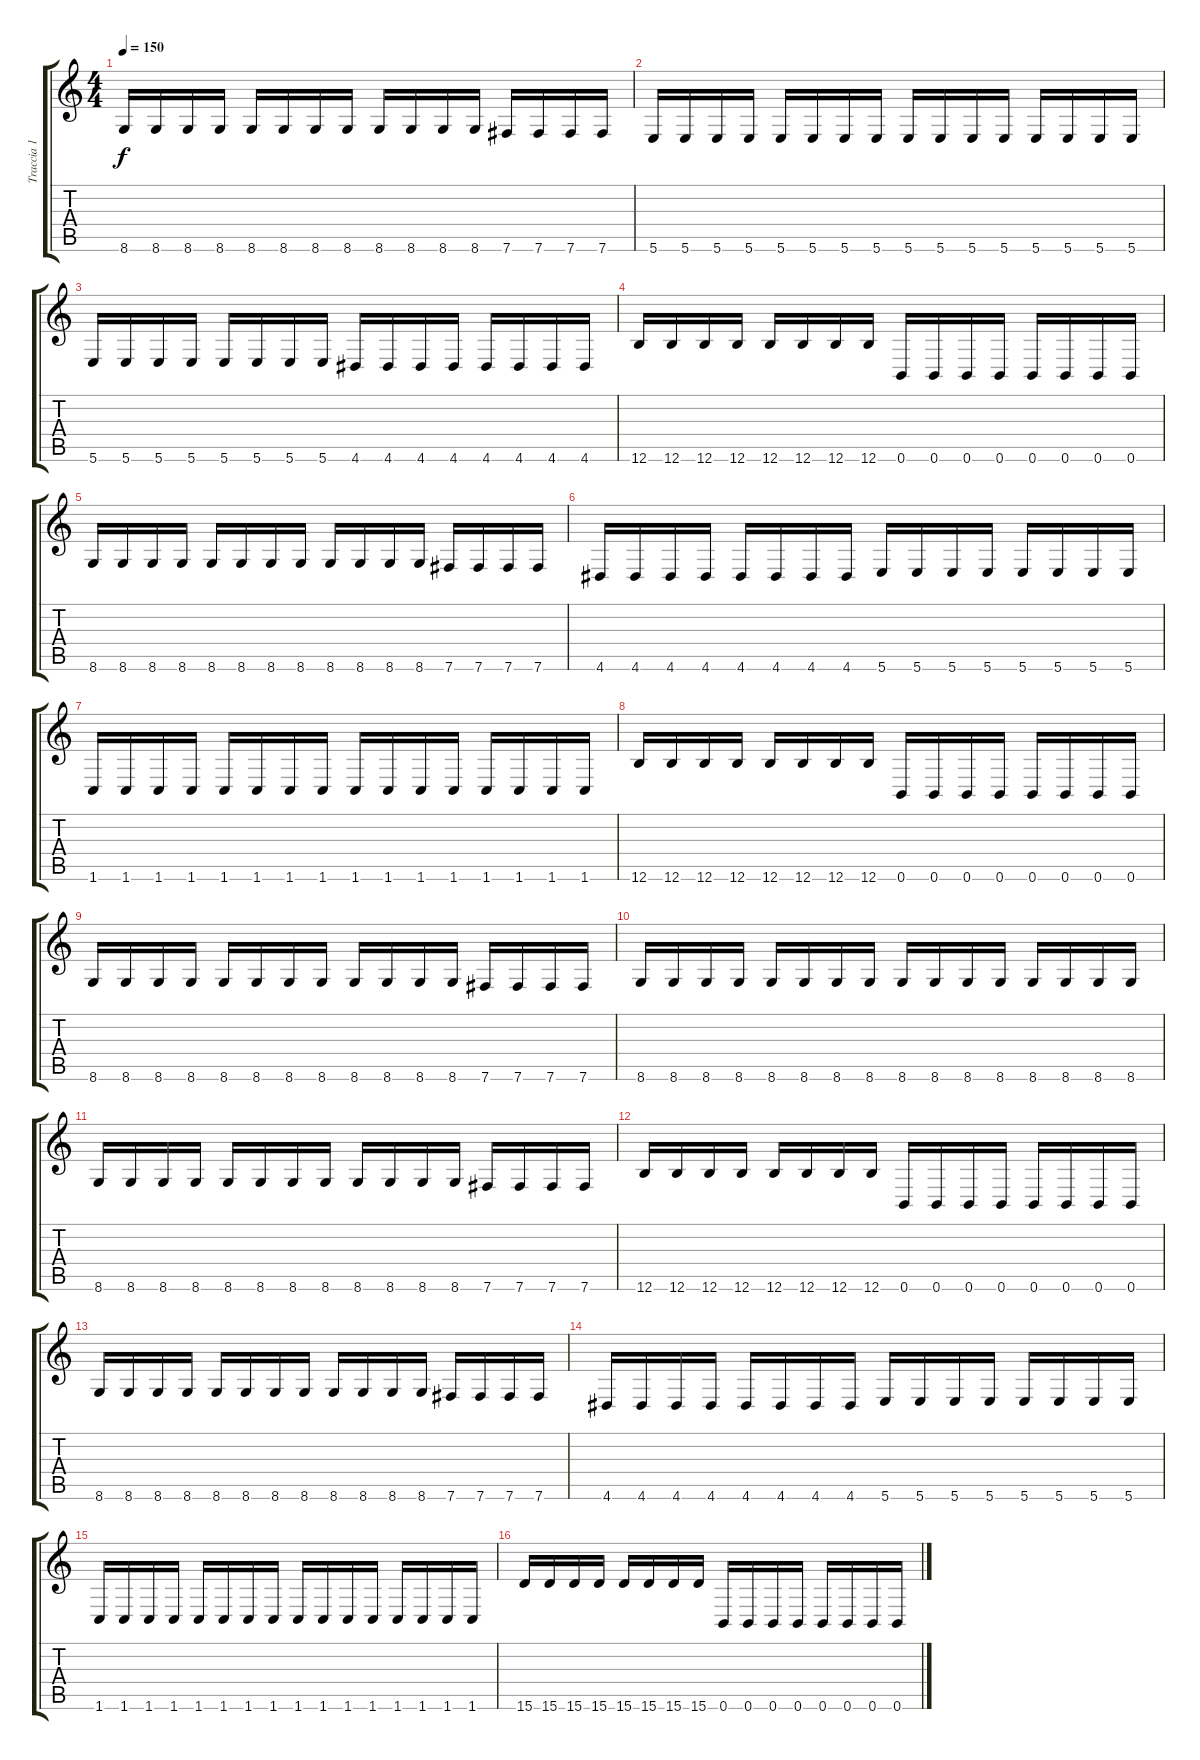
\track ("Traccia 1" "Traccia 1") {instrument distortionguitar}
\staff {score tabs}
\tuning (B3 Gb3 D3 A2 E2 B1) {hide}
\ts (4 4)
\tempo 150
\clef g2
\ks c
8.6.16{dy f} 8.6.16 8.6.16 8.6.16 8.6.16 8.6.16 8.6.16 8.6.16 8.6.16 8.6.16 8.6.16 8.6.16 7.6.16 7.6.16 7.6.16 7.6.16 |
5.6.16 5.6.16 5.6.16 5.6.16 5.6.16 5.6.16 5.6.16 5.6.16 5.6.16 5.6.16 5.6.16 5.6.16 5.6.16 5.6.16 5.6.16 5.6.16 |
5.6.16 5.6.16 5.6.16 5.6.16 5.6.16 5.6.16 5.6.16 5.6.16 4.6.16 4.6.16 4.6.16 4.6.16 4.6.16 4.6.16 4.6.16 4.6.16 |
12.6.16 12.6.16 12.6.16 12.6.16 12.6.16 12.6.16 12.6.16 12.6.16 0.6.16 0.6.16 0.6.16 0.6.16 0.6.16 0.6.16 0.6.16 0.6.16 |
8.6.16 8.6.16 8.6.16 8.6.16 8.6.16 8.6.16 8.6.16 8.6.16 8.6.16 8.6.16 8.6.16 8.6.16 7.6.16 7.6.16 7.6.16 7.6.16 |
4.6.16 4.6.16 4.6.16 4.6.16 4.6.16 4.6.16 4.6.16 4.6.16 5.6.16 5.6.16 5.6.16 5.6.16 5.6.16 5.6.16 5.6.16 5.6.16 |
1.6.16 1.6.16 1.6.16 1.6.16 1.6.16 1.6.16 1.6.16 1.6.16 1.6.16 1.6.16 1.6.16 1.6.16 1.6.16 1.6.16 1.6.16 1.6.16 |
12.6.16 12.6.16 12.6.16 12.6.16 12.6.16 12.6.16 12.6.16 12.6.16 0.6.16 0.6.16 0.6.16 0.6.16 0.6.16 0.6.16 0.6.16 0.6.16 |
8.6.16 8.6.16 8.6.16 8.6.16 8.6.16 8.6.16 8.6.16 8.6.16 8.6.16 8.6.16 8.6.16 8.6.16 7.6.16 7.6.16 7.6.16 7.6.16 |
8.6.16 8.6.16 8.6.16 8.6.16 8.6.16 8.6.16 8.6.16 8.6.16 8.6.16 8.6.16 8.6.16 8.6.16 8.6.16 8.6.16 8.6.16 8.6.16 |
8.6.16 8.6.16 8.6.16 8.6.16 8.6.16 8.6.16 8.6.16 8.6.16 8.6.16 8.6.16 8.6.16 8.6.16 7.6.16 7.6.16 7.6.16 7.6.16 |
12.6.16 12.6.16 12.6.16 12.6.16 12.6.16 12.6.16 12.6.16 12.6.16 0.6.16 0.6.16 0.6.16 0.6.16 0.6.16 0.6.16 0.6.16 0.6.16 |
8.6.16 8.6.16 8.6.16 8.6.16 8.6.16 8.6.16 8.6.16 8.6.16 8.6.16 8.6.16 8.6.16 8.6.16 7.6.16 7.6.16 7.6.16 7.6.16 |
4.6.16 4.6.16 4.6.16 4.6.16 4.6.16 4.6.16 4.6.16 4.6.16 5.6.16 5.6.16 5.6.16 5.6.16 5.6.16 5.6.16 5.6.16 5.6.16 |
1.6.16 1.6.16 1.6.16 1.6.16 1.6.16 1.6.16 1.6.16 1.6.16 1.6.16 1.6.16 1.6.16 1.6.16 1.6.16 1.6.16 1.6.16 1.6.16 |
15.6.16 15.6.16 15.6.16 15.6.16 15.6.16 15.6.16 15.6.16 15.6.16 0.6.16 0.6.16 0.6.16 0.6.16 0.6.16 0.6.16 0.6.16 0.6.16
